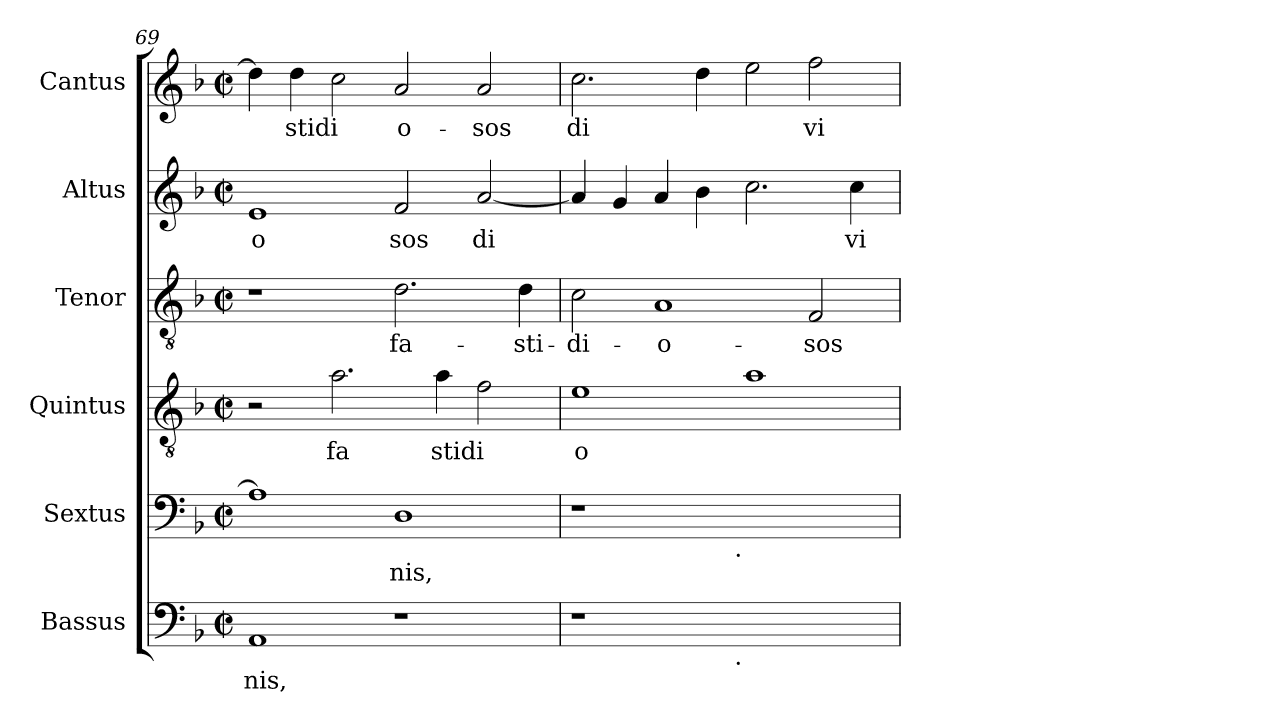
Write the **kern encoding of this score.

**kern	**text	**kern	**text	**kern	**text	**kern	**text	**kern	**text	**kern	**text
*part6	*part6	*part5	*part5	*part4	*part4	*part3	*part3	*part2	*part2	*part1	*part1
*staff6	*staff6	*staff5	*staff5	*staff4	*staff4	*staff3	*staff3	*staff2	*staff2	*staff1	*staff1
*I"Bassus	*	*I"Sextus	*	*I"Quintus	*	*I"Tenor	*	*I"Altus	*	*I"Cantus	*
*clefF4	*	*clefF4	*	*clefGv2	*	*clefGv2	*	*clefG2	*	*clefG2	*
*k[b-]	*	*k[b-]	*	*k[b-]	*	*k[b-]	*	*k[b-]	*	*k[b-]	*
*F:	*	*F:	*	*F:	*	*F:	*	*F:	*	*F:	*
*M2/2	*	*M2/2	*	*M2/2	*	*M2/2	*	*M2/2	*	*M2/2	*
*met(c|)	*	*met(c|)	*	*met(c|)	*	*met(c|)	*	*met(c|)	*	*met(c|)	*
=69	=69	=69	=69	=69	=69	=69	=69	=69	=69	=69	=69
!	!LO:LY:b:cj	!	!LO:LY:b:cj	!	!	!	!	!	!LO:LY:b:cj	!	!LO:LY:b:cj
1AA	nis,	1A]	.	2r	.	1r	.	1e	o	4dd\]	--
!	!	!	!	!	!	!	!	!	!	!	!LO:LY:b:cj
.	.	.	.	.	.	.	.	.	.	4dd\	-stidi-
!	!	!	!	!	!LO:LY:b:cj	!	!	!	!	!	!LO:LY:b:cj
.	.	.	.	2.a\	fa	.	.	.	.	2cc\	--
!	!	!	!LO:LY:b:cj	!	!	!	!LO:LY:b:cj	!	!LO:LY:b:cj	!	!LO:LY:b:cj
1r	.	1D	nis,	.	.	2.d\	fa-	2f/	sos	2a/	-o-
!	!	!	!	!	!LO:LY:b:cj	!	!	!	!	!	!
.	.	.	.	4a\	stidi	.	.	.	.	.	.
!	!	!	!	!	!LO:LY:b:cj	!	!	!	!LO:LY:b:cj	!	!LO:LY:b:cj
.	.	.	.	2f\	.	.	.	[<2a/	di	2a/	-sos
!	!	!	!	!	!	!	!LO:LY:b:cj	!	!	!	!
.	.	.	.	.	.	4d\	-sti-	.	.	.	.
=70	=70	=70	=70	=70	=70	=70	=70	=70	=70	=70	=70
!	!	!	!	!	!LO:LY:b:cj	!	!LO:LY:b:cj	!	!LO:LY:b:cj	!	!LO:LY:b:cj
*^	*	*^	*	*	*	*	*	*	*	*	*
1r	2ryy	.	1r	2ryy	.	1e	o	2c\	-di-	4a/]	.	2.cc\	di-
!	!	!	!	!	!	!	!	!	!	!	!LO:LY:b:cj	!	!
.	.	.	.	.	.	.	.	.	.	4g/	.	.	.
!	!	!	!	!	!	!	!	!	!LO:LY:b:cj	!	!LO:LY:b:cj	!	!
.	4...ryy	.	.	4...ryy	.	.	.	1A	-o-	4a/	.	.	.
!	!	!	!	!	!	!	!	!	!	!	!LO:LY:b:cj	!	!LO:LY:b:cj
.	.	.	.	.	.	.	.	.	.	4b-\	.	4dd\	--
!	!	!	!	!LO:TX:b:t=.	!	!	!	!	!	!	!	!	!
!	!LO:TX:b:t=.	!	!	!	!	!	!	!	!	!	!	!	!
.	1ryy	.	.	1ryy	.	.	.	.	.	.	.	.	.
!	!	!	!	!	!	!	!LO:LY:b:cj	!	!	!	!LO:LY:b:cj	!	!LO:LY:b:cj
1ryy	.	.	1ryy	.	.	1a	.	.	.	2.cc\	.	2ee\	--
!	!	!	!	!	!	!	!	!	!LO:LY:b:cj	!	!	!	!LO:LY:b:cj
.	.	.	.	.	.	.	.	2F/	-sos	.	.	2ff\	-vi-
!	!	!	!	!	!	!	!	!	!	!	!LO:LY:b:cj	!	!
.	.	.	.	.	.	.	.	.	.	4cc\	vi	.	.
.	32ryy	.	.	32ryy	.	.	.	.	.	.	.	.	.
*v	*v	*	*	*	*	*	*	*	*	*	*	*	*
*	*	*v	*v	*	*	*	*	*	*	*	*	*
=	=	=	=	=	=	=	=	=	=	=	=
*-	*-	*-	*-	*-	*-	*-	*-	*-	*-	*-	*-
